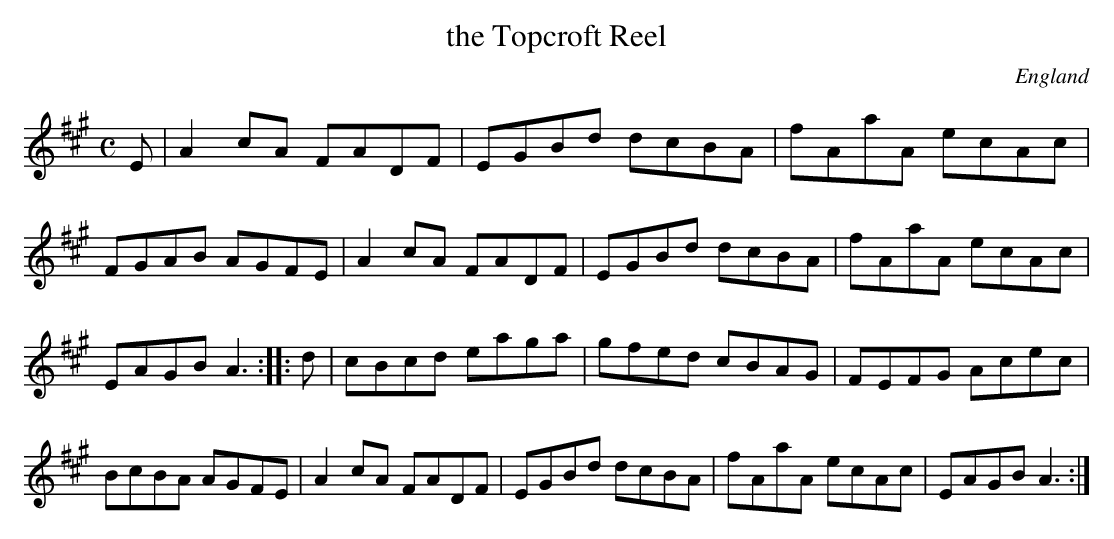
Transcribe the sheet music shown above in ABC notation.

X:1
T:the Topcroft Reel
M:C
O:England
K:A
E|\
A2cA FADF| EGBd dcBA| fAaA ecAc| FGAB AGFE| \
A2cA FADF| EGBd dcBA| fAaA ecAc| EAGB A3::\
d|\
cBcd eaga| gfed cBAG| FEFG Acec| BcBA AGFE| \
A2cA FADF| EGBd dcBA| fAaA ecAc| EAGB A3:|
